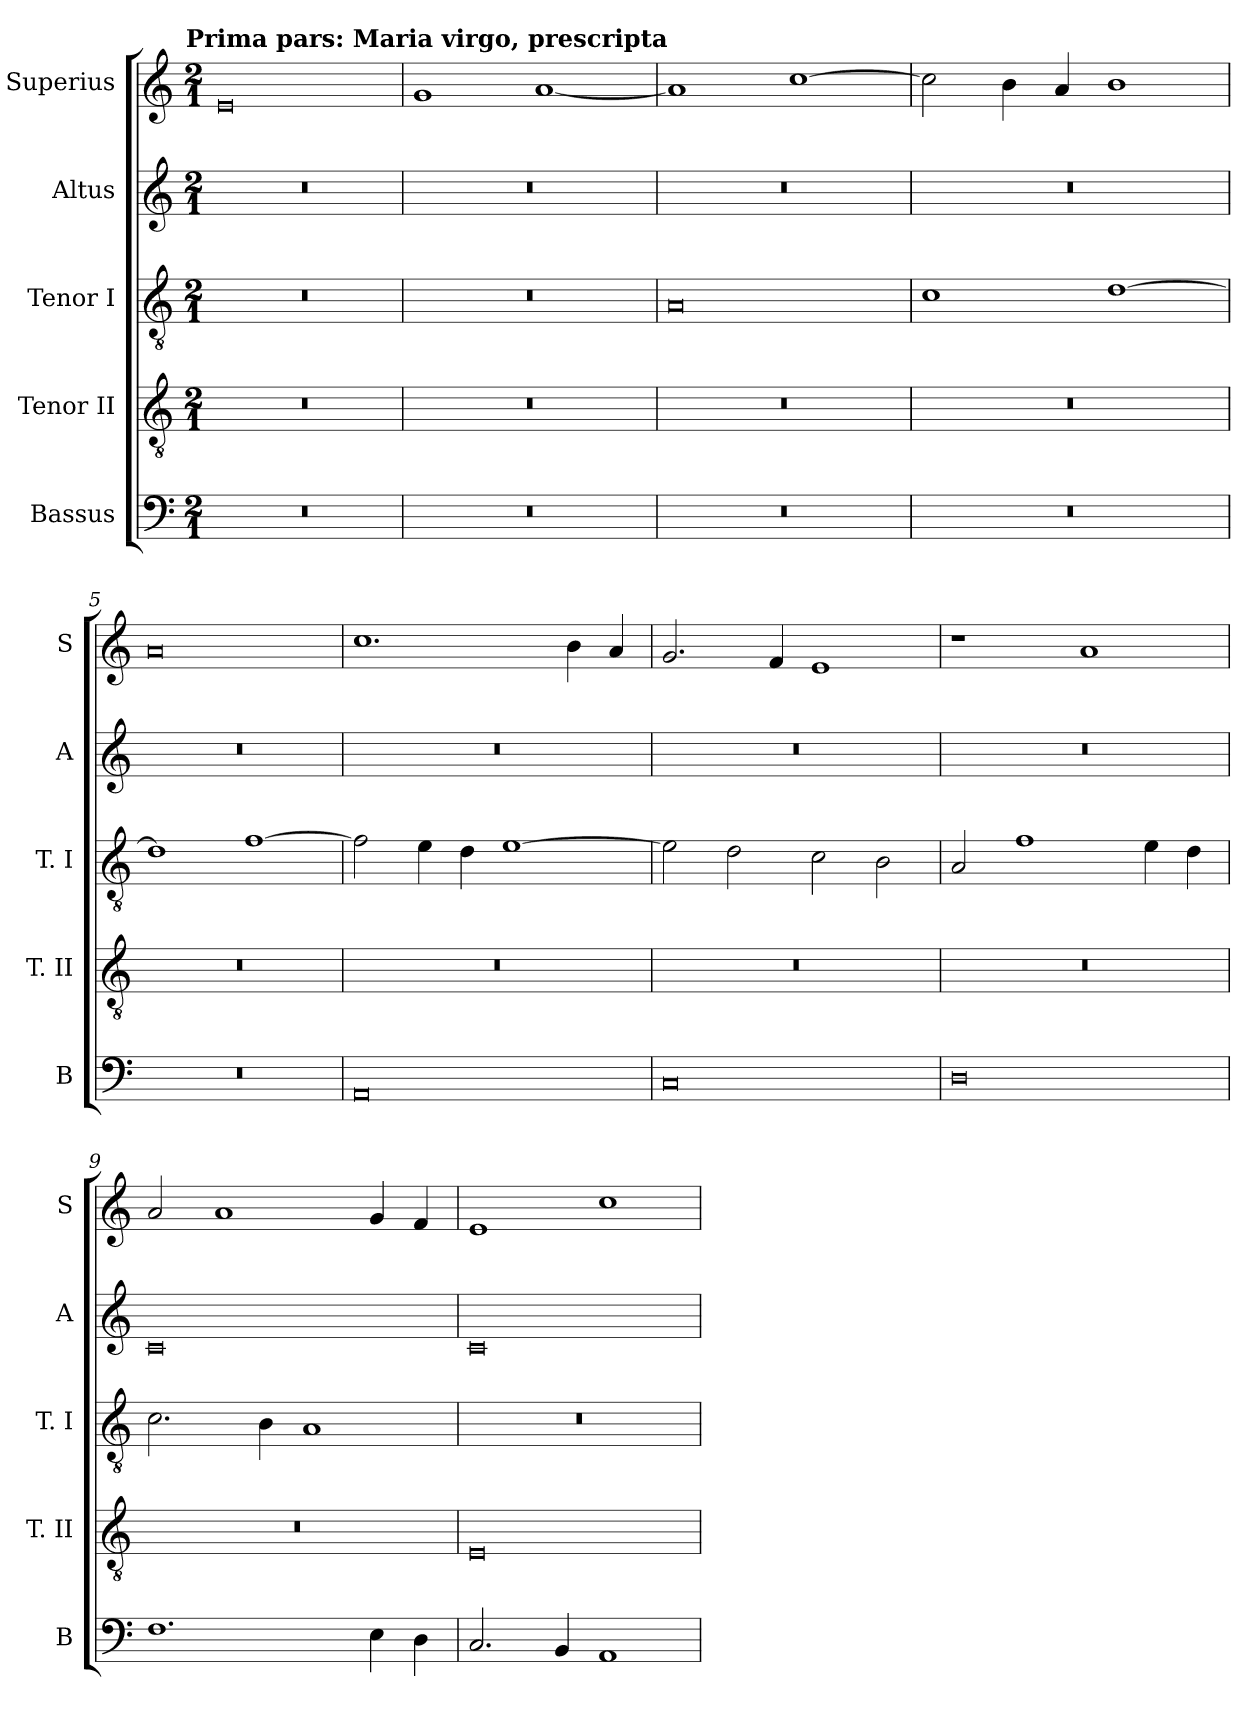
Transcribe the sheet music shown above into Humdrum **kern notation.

**kern	**kern	**kern	**kern	**kern
*part5	*part4	*part3	*part2	*part1
*staff5	*staff4	*staff3	*staff2	*staff1
*I"Bassus	*I"Tenor II	*I"Tenor I	*I"Altus	*I"Superius
*I'B	*I'T. II	*I'T. I	*I'A	*I'S
*clefF4	*clefGv2	*clefGv2	*clefG2	*clefG2
*k[]	*k[]	*k[]	*k[]	*k[]
*C:	*C:	*C:	*C:	*C:
!!LO:TX:omd:t=Prima pars&colon; Maria virgo, prescripta
*M2/1	*M2/1	*M2/1	*M2/1	*M2/1
=1	=1	=1	=1	=1
0r	0r	0r	0r	0e
=2	=2	=2	=2	=2
0r	0r	0r	0r	1g
.	.	.	.	[1a
=3	=3	=3	=3	=3
0r	0r	0A	0r	1a]
.	.	.	.	[1cc
=4	=4	=4	=4	=4
0r	0r	1c	0r	2cc]
.	.	.	.	4b
.	.	.	.	4a
.	.	[1d	.	1b
=5	=5	=5	=5	=5
0r	0r	1d]	0r	0a
.	.	[1f	.	.
=6	=6	=6	=6	=6
0AA	0r	2f]	0r	1.cc
.	.	4e	.	.
.	.	4d	.	.
.	.	[1e	.	.
.	.	.	.	4b
.	.	.	.	4a
=7	=7	=7	=7	=7
0C	0r	2e]	0r	2.g
.	.	2d	.	.
.	.	.	.	4f
.	.	2c	.	1e
.	.	2B	.	.
=8	=8	=8	=8	=8
0D	0r	2A	0r	1r
.	.	1f	.	.
.	.	.	.	1a
.	.	4e	.	.
.	.	4d	.	.
=9	=9	=9	=9	=9
1.F	0r	2.c	0c	2a
.	.	.	.	1a
.	.	4B	.	.
.	.	1A	.	.
4E	.	.	.	4g
4D	.	.	.	4f
=10	=10	=10	=10	=10
2.C	0E	0r	0c	1e
4BB	.	.	.	.
1AA	.	.	.	1cc
=	=	=	=	=
*-	*-	*-	*-	*-
